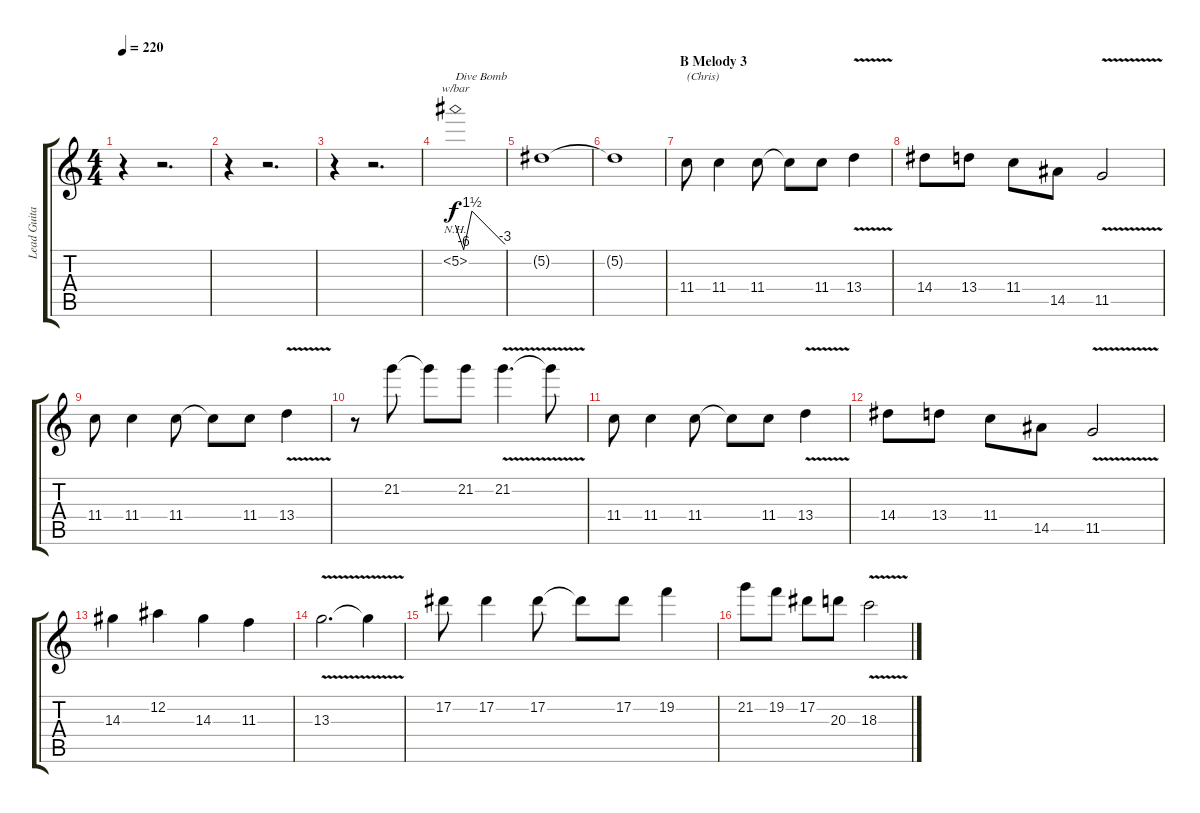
\track ("Lead Guitar 1" "Lead Guita") {instrument distortionguitar}
\staff {score tabs}
\tuning (Eb4 Bb3 Gb3 Db3 Ab2 Eb2) {hide}
\ts (4 4)
\tempo 220
\clef g2
\ks c
r.4{dy f} r.2{d} |
r.4 r.2{d} |
r.4 r.2{d} |
5.2{nh}.1{tbe (custom default 0 0 10 -24 20 6 60 -12) txt "Dive Bomb"} |
5.2{t}.1 |
5.2{t}.1 |
\section ("" "B Melody 3")
11.4.8{txt "(Chris)"} 11.4.4 11.4.8 11.4{t}.8 11.4.8 13.4{v}.4 |
14.4.8 13.4.8 11.4.8 14.5.8 11.5{v}.2 |
11.4.8 11.4.4 11.4.8 11.4{t}.8 11.4.8 13.4{v}.4 |
r.8 21.2.8 21.2{t}.8 21.2.8 21.2{v}.4{d} 21.2{t}.8 |
11.4.8 11.4.4 11.4.8 11.4{t}.8 11.4.8 13.4{v}.4 |
14.4.8 13.4.8 11.4.8 14.5.8 11.5{v}.2 |
14.3.4 12.2.4 14.3.4 11.3.4 |
13.3{v}.2{d} 13.3{t}.4 |
17.2.8 17.2.4 17.2.8 17.2{t}.8 17.2.8 19.2.4 |
21.2.8 19.2.8 17.2.8 20.3.8 18.3{v}.2
